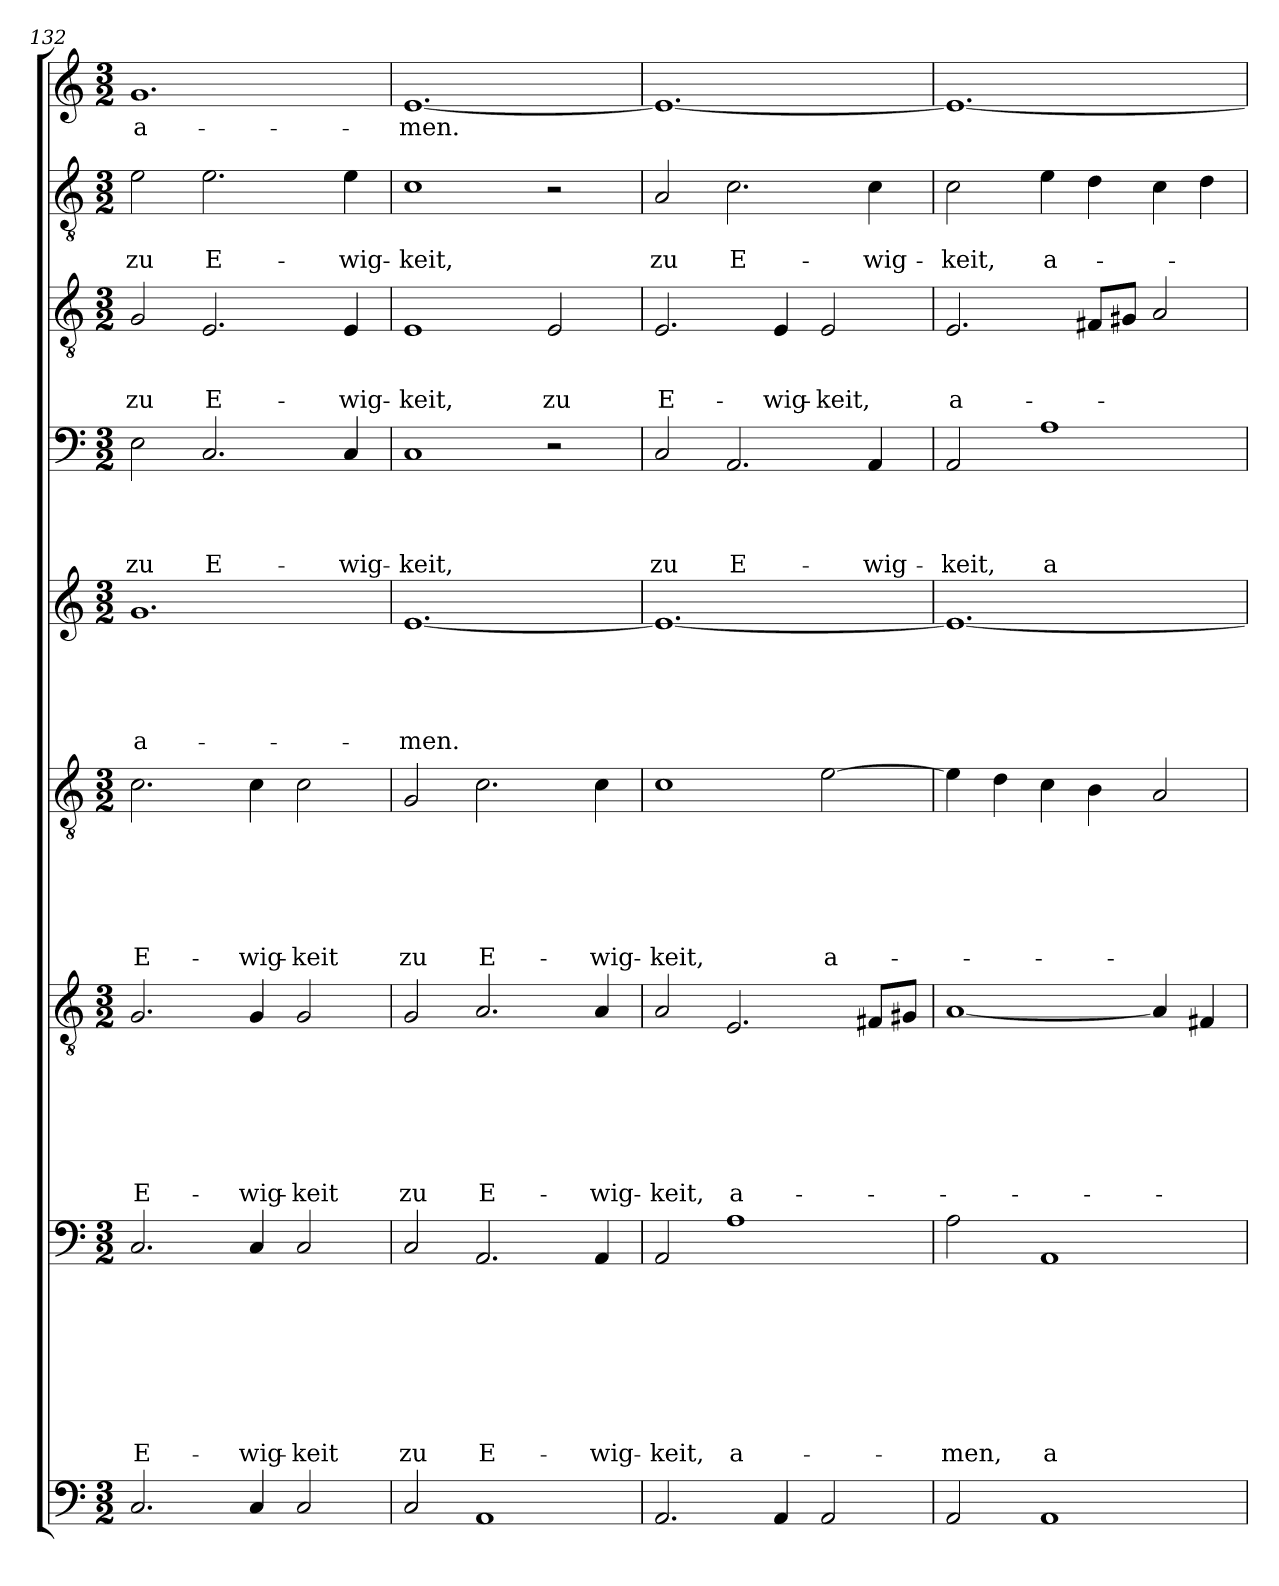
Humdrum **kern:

**kern	**kern	**text	**text	**text	**text	**text	**text	**text	**text	**kern	**text	**text	**text	**text	**text	**text	**text	**kern	**text	**text	**text	**text	**text	**text	**kern	**text	**text	**text	**text	**text	**kern	**text	**text	**text	**text	**kern	**text	**text	**text	**kern	**text	**text	**kern	**text
*part9	*part8	*part8	*part8	*part8	*part8	*part8	*part8	*part8	*part8	*part7	*part7	*part7	*part7	*part7	*part7	*part7	*part7	*part6	*part6	*part6	*part6	*part6	*part6	*part6	*part5	*part5	*part5	*part5	*part5	*part5	*part4	*part4	*part4	*part4	*part4	*part3	*part3	*part3	*part3	*part2	*part2	*part2	*part1	*part1
*staff9	*staff8	*staff8	*staff8	*staff8	*staff8	*staff8	*staff8	*staff8	*staff8	*staff7	*staff7	*staff7	*staff7	*staff7	*staff7	*staff7	*staff7	*staff6	*staff6	*staff6	*staff6	*staff6	*staff6	*staff6	*staff5	*staff5	*staff5	*staff5	*staff5	*staff5	*staff4	*staff4	*staff4	*staff4	*staff4	*staff3	*staff3	*staff3	*staff3	*staff2	*staff2	*staff2	*staff1	*staff1
!!LO:LB:g=z
*clefF4	*clefF4	*	*	*	*	*	*	*	*	*clefGv2	*	*	*	*	*	*	*	*clefGv2	*	*	*	*	*	*	*clefG2	*	*	*	*	*	*clefF4	*	*	*	*	*clefGv2	*	*	*	*clefGv2	*	*	*clefG2	*
*k[]	*k[]	*	*	*	*	*	*	*	*	*k[]	*	*	*	*	*	*	*	*k[]	*	*	*	*	*	*	*k[]	*	*	*	*	*	*k[]	*	*	*	*	*k[]	*	*	*	*k[]	*	*	*k[]	*
*C:	*C:	*	*	*	*	*	*	*	*	*C:	*	*	*	*	*	*	*	*C:	*	*	*	*	*	*	*C:	*	*	*	*	*	*C:	*	*	*	*	*C:	*	*	*	*C:	*	*	*C:	*
*M3/2	*M3/2	*	*	*	*	*	*	*	*	*M3/2	*	*	*	*	*	*	*	*M3/2	*	*	*	*	*	*	*M3/2	*	*	*	*	*	*M3/2	*	*	*	*	*M3/2	*	*	*	*M3/2	*	*	*M3/2	*
=132	=132	=132	=132	=132	=132	=132	=132	=132	=132	=132	=132	=132	=132	=132	=132	=132	=132	=132	=132	=132	=132	=132	=132	=132	=132	=132	=132	=132	=132	=132	=132	=132	=132	=132	=132	=132	=132	=132	=132	=132	=132	=132	=132	=132
!	!	!	!	!	!	!	!	!	!LO:LY:b	!	!	!	!	!	!	!	!LO:LY:b	!	!	!	!	!	!	!LO:LY:b	!	!	!	!	!	!LO:LY:b	!	!	!	!	!LO:LY:b	!	!	!	!LO:LY:b	!	!	!LO:LY:b	!	!LO:LY:b
2.C/	2.C/	.	.	.	.	.	.	.	E-	2.G/	.	.	.	.	.	.	E-	2.c\	.	.	.	.	.	E-	1.g	.	.	.	.	a-	2E\	.	.	.	zu	2G/	.	.	zu	2e\	.	zu	1.g	a-
!	!	!	!	!	!	!	!	!	!	!	!	!	!	!	!	!	!	!	!	!	!	!	!	!	!	!	!	!	!	!	!	!	!	!	!LO:LY:b	!	!	!	!LO:LY:b	!	!	!LO:LY:b	!	!
.	.	.	.	.	.	.	.	.	.	.	.	.	.	.	.	.	.	.	.	.	.	.	.	.	.	.	.	.	.	.	2.C/	.	.	.	E-	2.E/	.	.	E-	2.e\	.	E-	.	.
!	!	!	!	!	!	!	!	!	!LO:LY:b	!	!	!	!	!	!	!	!LO:LY:b	!	!	!	!	!	!	!LO:LY:b	!	!	!	!	!	!	!	!	!	!	!	!	!	!	!	!	!	!	!	!
4C/	4C/	.	.	.	.	.	.	.	-wig-	4G/	.	.	.	.	.	.	-wig-	4c\	.	.	.	.	.	-wig-	.	.	.	.	.	.	.	.	.	.	.	.	.	.	.	.	.	.	.	.
!	!	!	!	!	!	!	!	!	!LO:LY:b	!	!	!	!	!	!	!	!LO:LY:b	!	!	!	!	!	!	!LO:LY:b	!	!	!	!	!	!	!	!	!	!	!	!	!	!	!	!	!	!	!	!
2C/	2C/	.	.	.	.	.	.	.	-keit	2G/	.	.	.	.	.	.	-keit	2c\	.	.	.	.	.	-keit	.	.	.	.	.	.	.	.	.	.	.	.	.	.	.	.	.	.	.	.
!	!	!	!	!	!	!	!	!	!	!	!	!	!	!	!	!	!	!	!	!	!	!	!	!	!	!	!	!	!	!	!	!	!	!	!LO:LY:b	!	!	!	!LO:LY:b	!	!	!LO:LY:b	!	!
.	.	.	.	.	.	.	.	.	.	.	.	.	.	.	.	.	.	.	.	.	.	.	.	.	.	.	.	.	.	.	4C/	.	.	.	-wig-	4E/	.	.	-wig-	4e\	.	-wig-	.	.
=133	=133	=133	=133	=133	=133	=133	=133	=133	=133	=133	=133	=133	=133	=133	=133	=133	=133	=133	=133	=133	=133	=133	=133	=133	=133	=133	=133	=133	=133	=133	=133	=133	=133	=133	=133	=133	=133	=133	=133	=133	=133	=133	=133	=133
!	!	!	!	!	!	!	!	!	!LO:LY:b	!	!	!	!	!	!	!	!LO:LY:b	!	!	!	!	!	!	!LO:LY:b	!	!	!	!	!	!LO:LY:b	!	!	!	!	!LO:LY:b	!	!	!	!LO:LY:b	!	!	!LO:LY:b	!	!LO:LY:b
2C/	2C/	.	.	.	.	.	.	.	zu	2G/	.	.	.	.	.	.	zu	2G/	.	.	.	.	.	zu	[1.e	.	.	.	.	-men.	1C	.	.	.	-keit,	1E	.	.	-keit,	1c	.	-keit,	[1.e	-men.
!	!	!	!	!	!	!	!	!	!LO:LY:b	!	!	!	!	!	!	!	!LO:LY:b	!	!	!	!	!	!	!LO:LY:b	!	!	!	!	!	!	!	!	!	!	!	!	!	!	!	!	!	!	!	!
1AA	2.AA/	.	.	.	.	.	.	.	E-	2.A/	.	.	.	.	.	.	E-	2.c\	.	.	.	.	.	E-	.	.	.	.	.	.	.	.	.	.	.	.	.	.	.	.	.	.	.	.
!	!	!	!	!	!	!	!	!	!	!	!	!	!	!	!	!	!	!	!	!	!	!	!	!	!	!	!	!	!	!	!	!	!	!	!	!	!	!	!LO:LY:b	!	!	!	!	!
.	.	.	.	.	.	.	.	.	.	.	.	.	.	.	.	.	.	.	.	.	.	.	.	.	.	.	.	.	.	.	2r	.	.	.	.	2E/	.	.	zu	2r	.	.	.	.
!	!	!	!	!	!	!	!	!	!LO:LY:b	!	!	!	!	!	!	!	!LO:LY:b	!	!	!	!	!	!	!LO:LY:b	!	!	!	!	!	!	!	!	!	!	!	!	!	!	!	!	!	!	!	!
.	4AA/	.	.	.	.	.	.	.	-wig-	4A/	.	.	.	.	.	.	-wig-	4c\	.	.	.	.	.	-wig-	.	.	.	.	.	.	.	.	.	.	.	.	.	.	.	.	.	.	.	.
=134	=134	=134	=134	=134	=134	=134	=134	=134	=134	=134	=134	=134	=134	=134	=134	=134	=134	=134	=134	=134	=134	=134	=134	=134	=134	=134	=134	=134	=134	=134	=134	=134	=134	=134	=134	=134	=134	=134	=134	=134	=134	=134	=134	=134
!	!	!	!	!	!	!	!	!	!LO:LY:b	!	!	!	!	!	!	!	!LO:LY:b	!	!	!	!	!	!	!LO:LY:b	!	!	!	!	!	!	!	!	!	!	!LO:LY:b	!	!	!	!LO:LY:b	!	!	!LO:LY:b	!	!
2.AA/	2AA/	.	.	.	.	.	.	.	-keit,	2A/	.	.	.	.	.	.	-keit,	1c	.	.	.	.	.	-keit,	1.e_	.	.	.	.	.	2C/	.	.	.	zu	2.E/	.	.	E-	2A/	.	zu	1.e_	.
!	!	!	!	!	!	!	!	!	!LO:LY:b	!	!	!	!	!	!	!	!LO:LY:b	!	!	!	!	!	!	!	!	!	!	!	!	!	!	!	!	!	!LO:LY:b	!	!	!	!	!	!	!LO:LY:b	!	!
.	1A	.	.	.	.	.	.	.	a-	2.E/	.	.	.	.	.	.	a-	.	.	.	.	.	.	.	.	.	.	.	.	.	2.AA/	.	.	.	E-	.	.	.	.	2.c\	.	E-	.	.
!	!	!	!	!	!	!	!	!	!	!	!	!	!	!	!	!	!	!	!	!	!	!	!	!	!	!	!	!	!	!	!	!	!	!	!	!	!	!	!LO:LY:b	!	!	!	!	!
4AA/	.	.	.	.	.	.	.	.	.	.	.	.	.	.	.	.	.	.	.	.	.	.	.	.	.	.	.	.	.	.	.	.	.	.	.	4E/	.	.	-wig-	.	.	.	.	.
!	!	!	!	!	!	!	!	!	!	!	!	!	!	!	!	!	!	!	!	!	!	!	!	!LO:LY:b	!	!	!	!	!	!	!	!	!	!	!	!	!	!	!LO:LY:b	!	!	!	!	!
2AA/	.	.	.	.	.	.	.	.	.	.	.	.	.	.	.	.	.	[2e\	.	.	.	.	.	a-	.	.	.	.	.	.	.	.	.	.	.	2E/	.	.	-keit,	.	.	.	.	.
!	!	!	!	!	!	!	!	!	!	!	!	!	!	!	!	!	!	!	!	!	!	!	!	!	!	!	!	!	!	!	!	!	!	!	!LO:LY:b	!	!	!	!	!	!	!LO:LY:b	!	!
.	.	.	.	.	.	.	.	.	.	8F#X/L	.	.	.	.	.	.	.	.	.	.	.	.	.	.	.	.	.	.	.	.	4AA/	.	.	.	-wig-	.	.	.	.	4c\	.	-wig-	.	.
.	.	.	.	.	.	.	.	.	.	8G#X/J	.	.	.	.	.	.	.	.	.	.	.	.	.	.	.	.	.	.	.	.	.	.	.	.	.	.	.	.	.	.	.	.	.	.
=135	=135	=135	=135	=135	=135	=135	=135	=135	=135	=135	=135	=135	=135	=135	=135	=135	=135	=135	=135	=135	=135	=135	=135	=135	=135	=135	=135	=135	=135	=135	=135	=135	=135	=135	=135	=135	=135	=135	=135	=135	=135	=135	=135	=135
!	!	!	!	!	!	!	!	!	!LO:LY:b	!	!	!	!	!	!	!	!	!	!	!	!	!	!	!	!	!	!	!	!	!	!	!	!	!	!LO:LY:b	!	!	!	!LO:LY:b	!	!	!LO:LY:b	!	!
2AA/	2A\	.	.	.	.	.	.	.	-men,	[1A	.	.	.	.	.	.	.	4e\]	.	.	.	.	.	.	1.e_	.	.	.	.	.	2AA/	.	.	.	-keit,	2.E/	.	.	a-	2c\	.	-keit,	1.e_	.
.	.	.	.	.	.	.	.	.	.	.	.	.	.	.	.	.	.	4d\	.	.	.	.	.	.	.	.	.	.	.	.	.	.	.	.	.	.	.	.	.	.	.	.	.	.
!	!	!	!	!	!	!	!	!	!LO:LY:b	!	!	!	!	!	!	!	!	!	!	!	!	!	!	!	!	!	!	!	!	!	!	!	!	!	!LO:LY:b	!	!	!	!	!	!	!LO:LY:b	!	!
1AA	1AA	.	.	.	.	.	.	.	a-	.	.	.	.	.	.	.	.	4c\	.	.	.	.	.	.	.	.	.	.	.	.	1A	.	.	.	a-	.	.	.	.	4e\	.	a-	.	.
.	.	.	.	.	.	.	.	.	.	.	.	.	.	.	.	.	.	4B\	.	.	.	.	.	.	.	.	.	.	.	.	.	.	.	.	.	8F#X/L	.	.	.	4d\	.	.	.	.
.	.	.	.	.	.	.	.	.	.	.	.	.	.	.	.	.	.	.	.	.	.	.	.	.	.	.	.	.	.	.	.	.	.	.	.	8G#X/J	.	.	.	.	.	.	.	.
.	.	.	.	.	.	.	.	.	.	4A/]	.	.	.	.	.	.	.	2A/	.	.	.	.	.	.	.	.	.	.	.	.	.	.	.	.	.	2A/	.	.	.	4c\	.	.	.	.
.	.	.	.	.	.	.	.	.	.	4F#X/	.	.	.	.	.	.	.	.	.	.	.	.	.	.	.	.	.	.	.	.	.	.	.	.	.	.	.	.	.	4d\	.	.	.	.
=	=	=	=	=	=	=	=	=	=	=	=	=	=	=	=	=	=	=	=	=	=	=	=	=	=	=	=	=	=	=	=	=	=	=	=	=	=	=	=	=	=	=	=	=
*-	*-	*-	*-	*-	*-	*-	*-	*-	*-	*-	*-	*-	*-	*-	*-	*-	*-	*-	*-	*-	*-	*-	*-	*-	*-	*-	*-	*-	*-	*-	*-	*-	*-	*-	*-	*-	*-	*-	*-	*-	*-	*-	*-	*-
